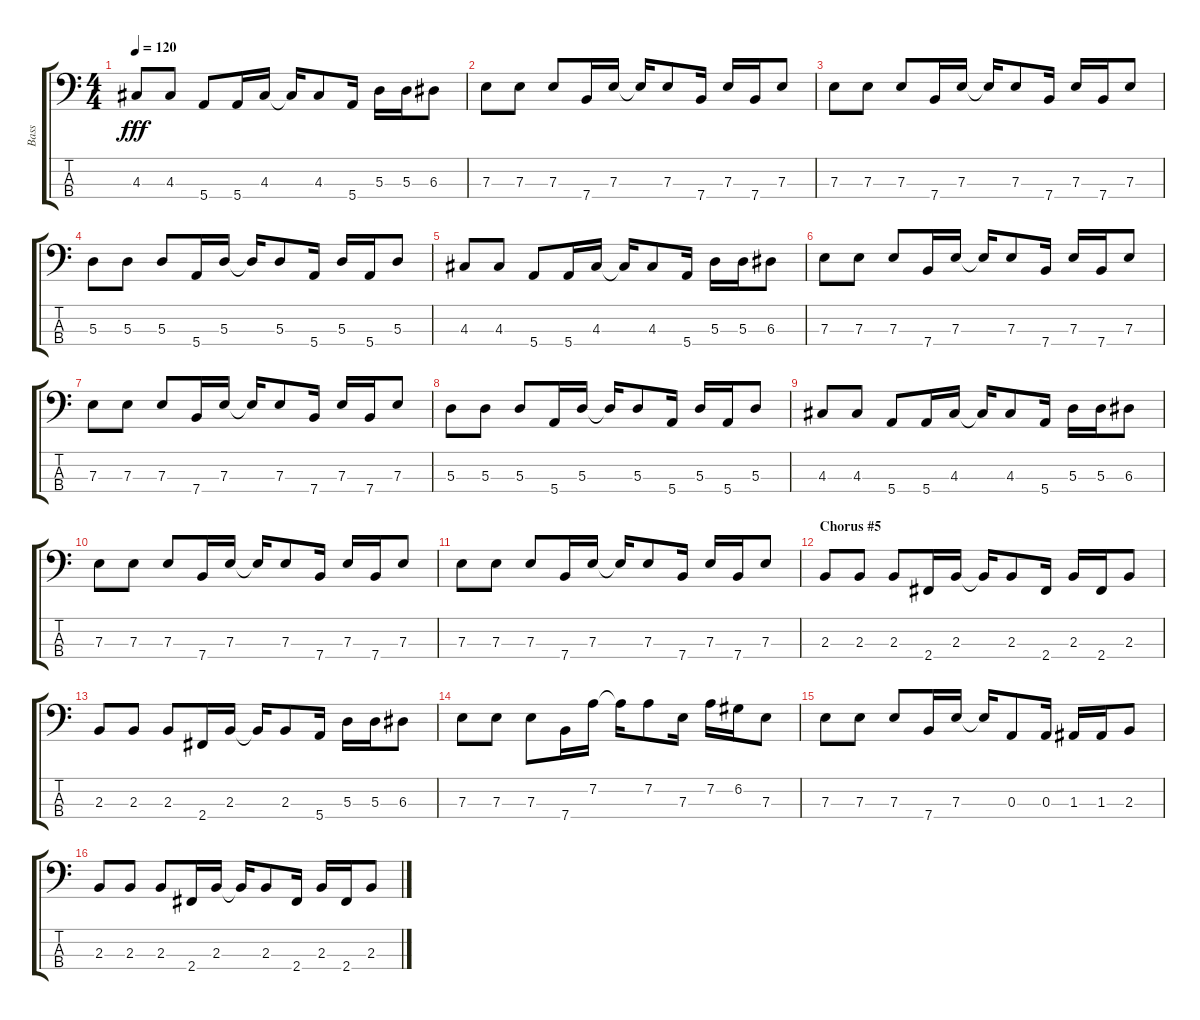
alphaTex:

\track ("Bass" "Bass") {instrument electricbasspick}
\staff {score tabs}
\tuning (G2 D2 A1 E1) {hide}
\ts (4 4)
\tempo 120
\clef f4
\ks c
4.3.8{dy fff} 4.3.8 5.4.8 5.4.16 4.3.16 4.3{t}.16 4.3.8 5.4.16 5.3.16 5.3.16 6.3.8 |
7.3.8 7.3.8 7.3.8 7.4.16 7.3.16 7.3{t}.16 7.3.8 7.4.16 7.3.16 7.4.16 7.3.8 |
7.3.8 7.3.8 7.3.8 7.4.16 7.3.16 7.3{t}.16 7.3.8 7.4.16 7.3.16 7.4.16 7.3.8 |
5.3.8 5.3.8 5.3.8 5.4.16 5.3.16 5.3{t}.16 5.3.8 5.4.16 5.3.16 5.4.16 5.3.8 |
4.3.8 4.3.8 5.4.8 5.4.16 4.3.16 4.3{t}.16 4.3.8 5.4.16 5.3.16 5.3.16 6.3.8 |
7.3.8 7.3.8 7.3.8 7.4.16 7.3.16 7.3{t}.16 7.3.8 7.4.16 7.3.16 7.4.16 7.3.8 |
7.3.8 7.3.8 7.3.8 7.4.16 7.3.16 7.3{t}.16 7.3.8 7.4.16 7.3.16 7.4.16 7.3.8 |
5.3.8 5.3.8 5.3.8 5.4.16 5.3.16 5.3{t}.16 5.3.8 5.4.16 5.3.16 5.4.16 5.3.8 |
4.3.8 4.3.8 5.4.8 5.4.16 4.3.16 4.3{t}.16 4.3.8 5.4.16 5.3.16 5.3.16 6.3.8 |
7.3.8 7.3.8 7.3.8 7.4.16 7.3.16 7.3{t}.16 7.3.8 7.4.16 7.3.16 7.4.16 7.3.8 |
7.3.8 7.3.8 7.3.8 7.4.16 7.3.16 7.3{t}.16 7.3.8 7.4.16 7.3.16 7.4.16 7.3.8 |
\section ("" "Chorus #5")
2.3.8 2.3.8 2.3.8 2.4.16 2.3.16 2.3{t}.16 2.3.8 2.4.16 2.3.16 2.4.16 2.3.8 |
2.3.8 2.3.8 2.3.8 2.4.16 2.3.16 2.3{t}.16 2.3.8 5.4.16 5.3.16 5.3.16 6.3.8 |
7.3.8 7.3.8 7.3.8 7.4.16 7.2.16 7.2{t}.16 7.2.8 7.3.16 7.2.16 6.2.16 7.3.8 |
7.3.8 7.3.8 7.3.8 7.4.16 7.3.16 7.3{t}.16 0.3.8 0.3.16 1.3.16 1.3.16 2.3.8 |
2.3.8 2.3.8 2.3.8 2.4.16 2.3.16 2.3{t}.16 2.3.8 2.4.16 2.3.16 2.4.16 2.3.8
